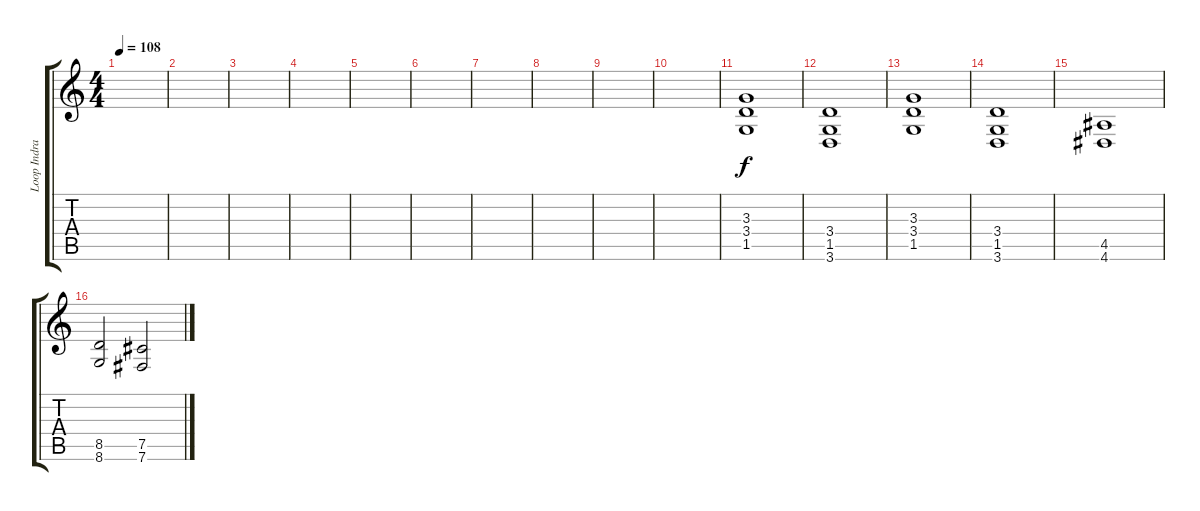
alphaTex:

\track ("Loop Indra" "Loop Indra") {instrument distortionguitar}
\staff {score tabs}
\tuning (Db4 Ab3 E3 B2 Gb2 B1) {hide}
\ts (4 4)
\tempo 108
\clef g2
\ks c
|
|
|
|
|
|
|
|
|
|
(3.3 3.4 1.5).1 |
(3.4 1.5 3.6).1 |
(3.3 3.4 1.5).1 |
(3.4 1.5 3.6).1 |
(4.5 4.6).1 |
(8.5 8.6).2 (7.5 7.6).2
